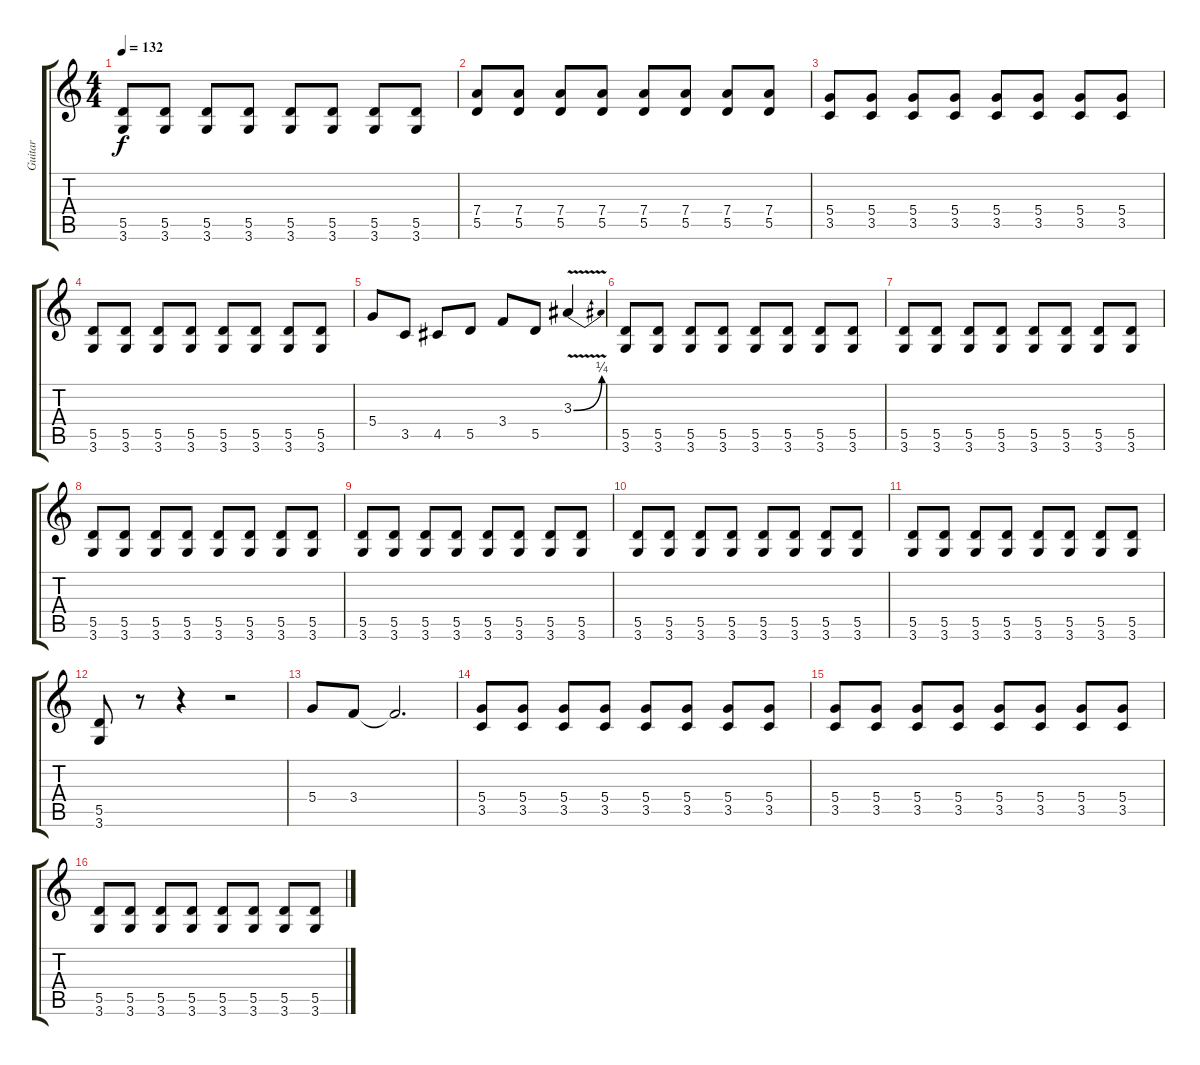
\track ("Guitar" "Guitar") {instrument electricguitarmuted}
\staff {score tabs}
\tuning (E4 B3 G3 D3 A2 E2) {hide}
\ts (4 4)
\tempo 132
\clef g2
\ks c
(5.5 3.6).8{dy f} (5.5 3.6).8 (5.5 3.6).8 (5.5 3.6).8 (5.5 3.6).8 (5.5 3.6).8 (5.5 3.6).8 (5.5 3.6).8 |
(7.4 5.5).8 (7.4 5.5).8 (7.4 5.5).8 (7.4 5.5).8 (7.4 5.5).8 (7.4 5.5).8 (7.4 5.5).8 (7.4 5.5).8 |
(5.4 3.5).8 (5.4 3.5).8 (5.4 3.5).8 (5.4 3.5).8 (5.4 3.5).8 (5.4 3.5).8 (5.4 3.5).8 (5.4 3.5).8 |
(5.5 3.6).8 (5.5 3.6).8 (5.5 3.6).8 (5.5 3.6).8 (5.5 3.6).8 (5.5 3.6).8 (5.5 3.6).8 (5.5 3.6).8 |
5.4.8 3.5.8 4.5.8 5.5.8 3.4.8 5.5.8 3.3{be (bend 0 0 60 1) v}.4 |
(5.5 3.6).8 (5.5 3.6).8 (5.5 3.6).8 (5.5 3.6).8 (5.5 3.6).8 (5.5 3.6).8 (5.5 3.6).8 (5.5 3.6).8 |
(5.5 3.6).8 (5.5 3.6).8 (5.5 3.6).8 (5.5 3.6).8 (5.5 3.6).8 (5.5 3.6).8 (5.5 3.6).8 (5.5 3.6).8 |
(5.5 3.6).8 (5.5 3.6).8 (5.5 3.6).8 (5.5 3.6).8 (5.5 3.6).8 (5.5 3.6).8 (5.5 3.6).8 (5.5 3.6).8 |
(5.5 3.6).8 (5.5 3.6).8 (5.5 3.6).8 (5.5 3.6).8 (5.5 3.6).8 (5.5 3.6).8 (5.5 3.6).8 (5.5 3.6).8 |
(5.5 3.6).8 (5.5 3.6).8 (5.5 3.6).8 (5.5 3.6).8 (5.5 3.6).8 (5.5 3.6).8 (5.5 3.6).8 (5.5 3.6).8 |
(5.5 3.6).8 (5.5 3.6).8 (5.5 3.6).8 (5.5 3.6).8 (5.5 3.6).8 (5.5 3.6).8 (5.5 3.6).8 (5.5 3.6).8 |
(5.5 3.6).8 r.8 r.4 r.2 |
5.4.8 3.4.8 3.4{t}.2{d} |
(5.4 3.5).8 (5.4 3.5).8 (5.4 3.5).8 (5.4 3.5).8 (5.4 3.5).8 (5.4 3.5).8 (5.4 3.5).8 (5.4 3.5).8 |
(5.4 3.5).8 (5.4 3.5).8 (5.4 3.5).8 (5.4 3.5).8 (5.4 3.5).8 (5.4 3.5).8 (5.4 3.5).8 (5.4 3.5).8 |
(5.5 3.6).8 (5.5 3.6).8 (5.5 3.6).8 (5.5 3.6).8 (5.5 3.6).8 (5.5 3.6).8 (5.5 3.6).8 (5.5 3.6).8
